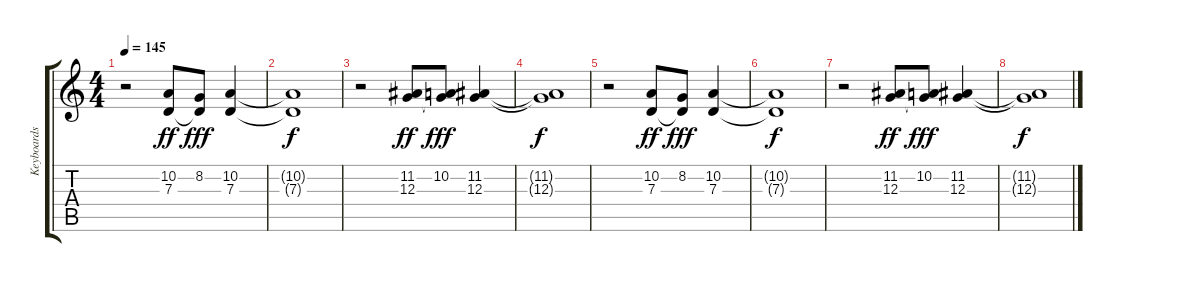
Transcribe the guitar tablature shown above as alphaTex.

\track ("Keyboards 2" "Keyboards ") {instrument acousticgrandpiano}
\staff {score tabs}
\tuning (E4 B3 G3 D3 A2 E2) {hide}
\ts (4 4)
\tempo 145
\clef g2
\ks c
r.2{dy f} (10.2 7.3).8{dy ff} (8.2 7.3{t}).8{dy fff} (10.2 7.3).4 |
(10.2{t} 7.3{t}).1{dy f} |
r.2 (11.2 12.3).8{dy ff} (10.2 12.3{t}).8{dy fff} (11.2 12.3).4 |
(11.2{t} 12.3{t}).1{dy f} |
r.2 (10.2 7.3).8{dy ff} (8.2 7.3{t}).8{dy fff} (10.2 7.3).4 |
(10.2{t} 7.3{t}).1{dy f} |
r.2 (11.2 12.3).8{dy ff} (10.2 12.3{t}).8{dy fff} (11.2 12.3).4 |
(11.2{t} 12.3{t}).1{dy f}
